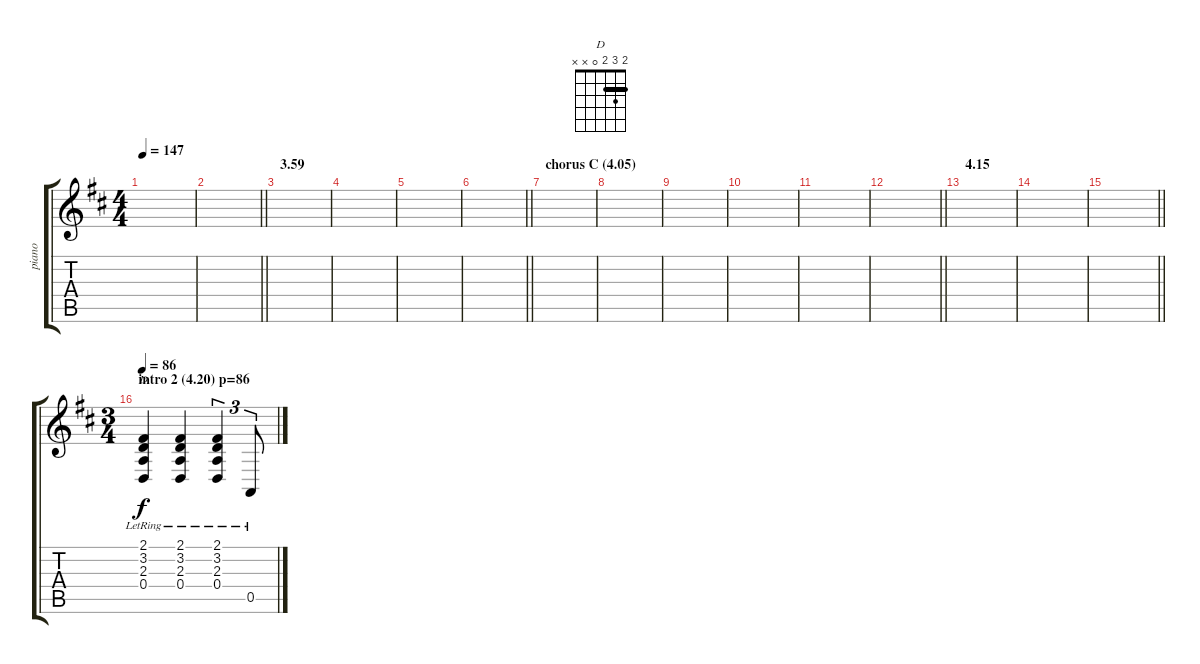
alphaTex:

\track ("piano" "piano") {instrument brightacousticpiano}
\staff {score tabs}
\tuning (E4 B3 G3 D3 A2 E2) {hide}
\chord ("D" 2 3 2 0 x x) {barre 2}
\ts (4 4)
\tempo 147
\clef g2
\ks d
|
\barLineRight lightlight
|
\section ("" "3.59")
|
|
|
\barLineRight lightlight
|
\section ("" "chorus C (4.05)")
|
|
|
|
|
\barLineRight lightlight
|
\section ("" "4.15")
|
|
\barLineRight lightlight
|
\ts (3 4)
\section ("" "intro 2 (4.20) p=86")
\tempo 86
(2.1{lr} 3.2{lr} 2.3{lr} 0.4{lr}).4{ch "D"} (2.1{lr} 3.2{lr} 2.3{lr} 0.4{lr}).4 (2.1{lr} 3.2{lr} 2.3{lr} 0.4{lr}).4{tu (3 2)} 0.5{lr}.8{tu (3 2)}
